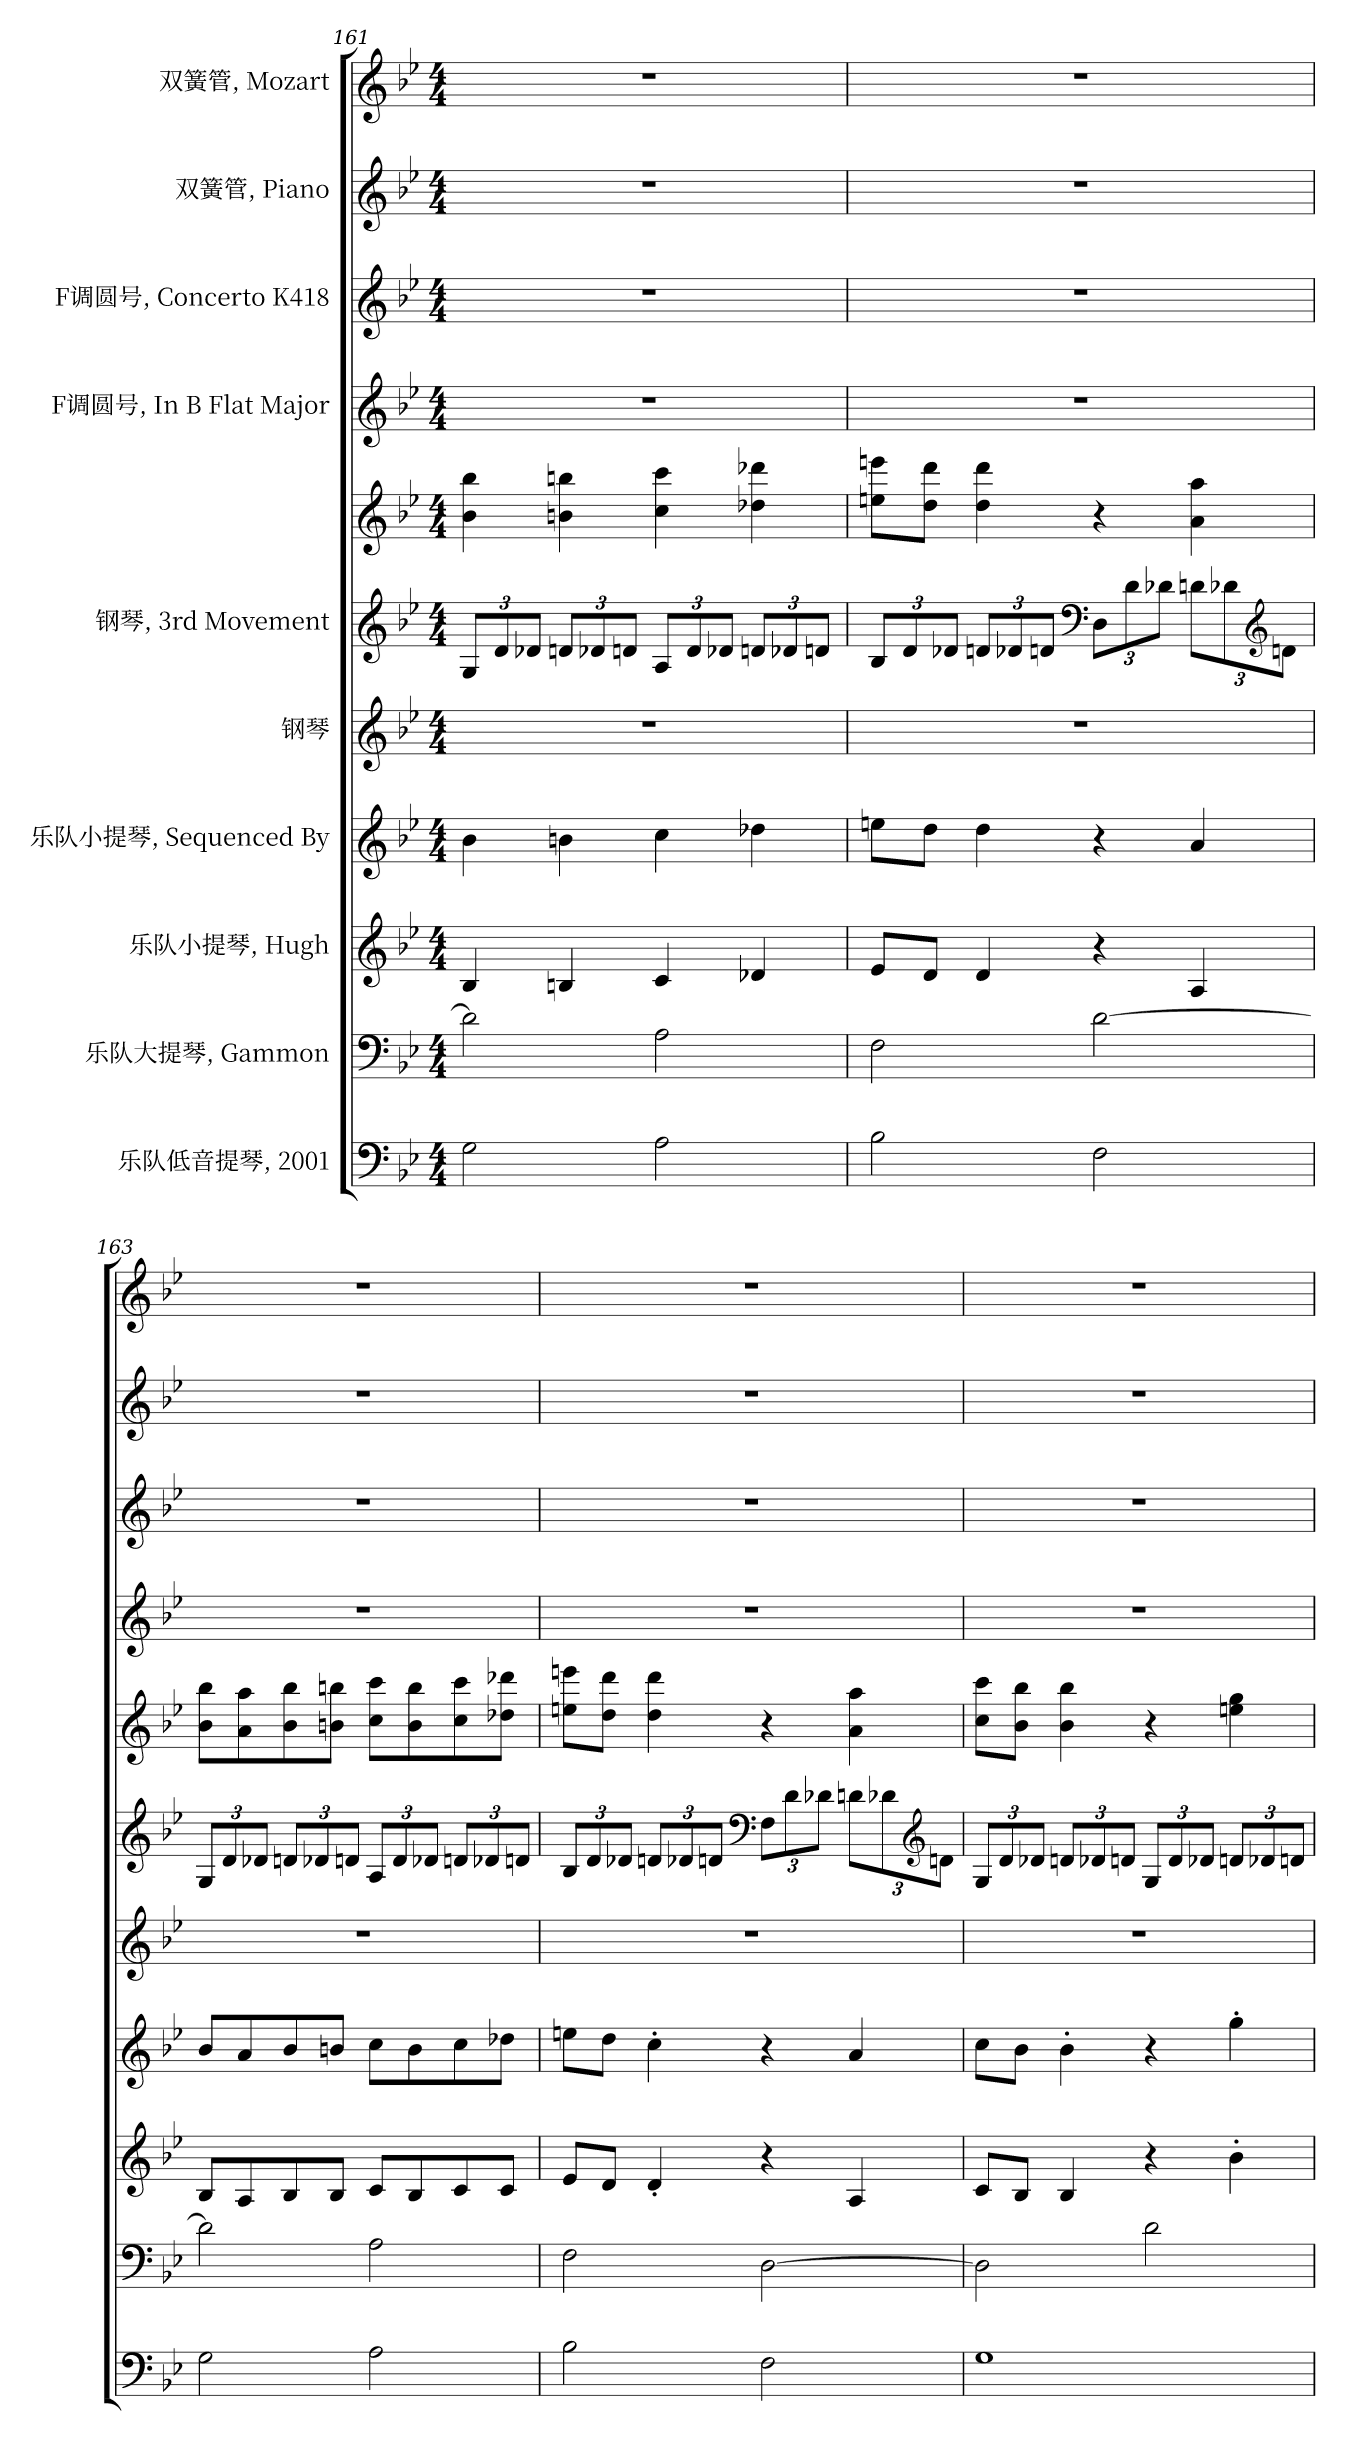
**kern	**kern	**kern	**kern	**kern	**kern	**kern	**kern	**kern	**kern	**kern
*part10	*part9	*part8	*part7	*part6	*part5	*part5	*part4	*part3	*part2	*part1
*staff11	*staff10	*staff9	*staff8	*staff7	*staff6	*staff5	*staff4	*staff3	*staff2	*staff1
*I"乐队低音提琴, 2001	*I"乐队大提琴, Gammon	*I"乐队小提琴,  Hugh	*I"乐队小提琴, Sequenced By	*I"钢琴	*I"钢琴, 3rd Movement	*	*I"F调圆号, In B Flat Major	*I"F调圆号, Concerto K418	*I"双簧管,  Piano	*I"双簧管,  Mozart
*clefF4	*clefF4	*clefG2	*clefG2	*clefG2	*clefG2	*clefG2	*clefG2	*clefG2	*clefG2	*clefG2
*ITrd7c12	*	*	*	*	*	*	*ITrd4c7	*ITrd4c7	*	*
*k[b-e-]	*k[b-e-]	*k[b-e-]	*k[b-e-]	*k[b-e-]	*k[b-e-]	*k[b-e-]	*k[b-e-a-]	*k[b-e-a-]	*k[b-e-]	*k[b-e-]
*M4/4	*M4/4	*M4/4	*M4/4	*M4/4	*M4/4	*M4/4	*M4/4	*M4/4	*M4/4	*M4/4
*	*	*	*	*	*Xbrackettup	*	*	*	*	*
=161	=161	=161	=161	=161	=161	=161	=161	=161	=161	=161
2GG\	2d\]	4B-/	4b-\	1r	12G/L	4b-\ 4bb-\	1r	1r	1r	1r
.	.	.	.	.	12d/	.	.	.	.	.
.	.	.	.	.	12d-X/J	.	.	.	.	.
.	.	4Bn/	4bn\	.	12dn/L	4bn\ 4bbn\	.	.	.	.
.	.	.	.	.	12d-X/	.	.	.	.	.
.	.	.	.	.	12dn/J	.	.	.	.	.
2AA\	2A\	4c/	4cc\	.	12A/L	4cc\ 4ccc\	.	.	.	.
.	.	.	.	.	12d/	.	.	.	.	.
.	.	.	.	.	12d-X/J	.	.	.	.	.
.	.	4d-X/	4dd-X\	.	12dn/L	4dd-X\ 4ddd-X\	.	.	.	.
.	.	.	.	.	12d-X/	.	.	.	.	.
.	.	.	.	.	12dn/J	.	.	.	.	.
!!LO:PB:g=z
=162	=162	=162	=162	=162	=162	=162	=162	=162	=162	=162
2BB-\	2F\	8e-/L	8een\L	1r	12B-/L	8een\ 8eeen\L	1r	1r	1r	1r
.	.	.	.	.	12d/	.	.	.	.	.
.	.	8d/J	8dd\J	.	.	8dd\ 8ddd\J	.	.	.	.
.	.	.	.	.	12d-X/J	.	.	.	.	.
.	.	4d/	4dd\	.	12dn/L	4dd\ 4ddd\	.	.	.	.
.	.	.	.	.	12d-X/	.	.	.	.	.
.	.	.	.	.	12dn/J	.	.	.	.	.
*	*	*	*	*	*clefF4	*	*	*	*	*
2FF\	[2d\	4r	4r	.	12D\L	4r	.	.	.	.
.	.	.	.	.	12d\	.	.	.	.	.
.	.	.	.	.	12d-X\J	.	.	.	.	.
.	.	4A/	4a/	.	12dn\L	4a\ 4aa\	.	.	.	.
.	.	.	.	.	12d-X\	.	.	.	.	.
*	*	*	*	*	*clefG2	*	*	*	*	*
.	.	.	.	.	12dn\J	.	.	.	.	.
=163	=163	=163	=163	=163	=163	=163	=163	=163	=163	=163
2GG\	2d\]	8B-/L	8b-/L	1r	12G/L	8b-\ 8bb-\L	1r	1r	1r	1r
.	.	.	.	.	12d/	.	.	.	.	.
.	.	8A/	8a/	.	.	8a\ 8aa\	.	.	.	.
.	.	.	.	.	12d-X/J	.	.	.	.	.
.	.	8B-/	8b-/	.	12dn/L	8b-\ 8bb-\	.	.	.	.
.	.	.	.	.	12d-X/	.	.	.	.	.
.	.	8B-/J	8bn/J	.	.	8bn\ 8bbn\J	.	.	.	.
.	.	.	.	.	12dn/J	.	.	.	.	.
2AA\	2A\	8c/L	8cc\L	.	12A/L	8cc\ 8ccc\L	.	.	.	.
.	.	.	.	.	12d/	.	.	.	.	.
.	.	8B-/	8b\	.	.	8b\ 8bb\	.	.	.	.
.	.	.	.	.	12d-X/J	.	.	.	.	.
.	.	8c/	8cc\	.	12dn/L	8cc\ 8ccc\	.	.	.	.
.	.	.	.	.	12d-X/	.	.	.	.	.
.	.	8c/J	8dd-X\J	.	.	8dd-X\ 8ddd-X\J	.	.	.	.
.	.	.	.	.	12dn/J	.	.	.	.	.
!!LO:PB:g=z
=164	=164	=164	=164	=164	=164	=164	=164	=164	=164	=164
2BB-\	2F\	8e-/L	8een\L	1r	12B-/L	8een\ 8eeen\L	1r	1r	1r	1r
.	.	.	.	.	12d/	.	.	.	.	.
.	.	8d/J	8dd\J	.	.	8dd\ 8ddd\J	.	.	.	.
.	.	.	.	.	12d-X/J	.	.	.	.	.
.	.	4d'/	4cc'\	.	12dn/L	4dd\ 4ddd\	.	.	.	.
.	.	.	.	.	12d-X/	.	.	.	.	.
.	.	.	.	.	12dn/J	.	.	.	.	.
*	*	*	*	*	*clefF4	*	*	*	*	*
2FF\	[2D\	4r	4r	.	12F\L	4r	.	.	.	.
.	.	.	.	.	12d\	.	.	.	.	.
.	.	.	.	.	12d-X\J	.	.	.	.	.
.	.	4A/	4a/	.	12dn\L	4a\ 4aa\	.	.	.	.
.	.	.	.	.	12d-X\	.	.	.	.	.
*	*	*	*	*	*clefG2	*	*	*	*	*
.	.	.	.	.	12dn\J	.	.	.	.	.
=165	=165	=165	=165	=165	=165	=165	=165	=165	=165	=165
1GG	2D\]	8c/L	8cc\L	1r	12G/L	8cc\ 8ccc\L	1r	1r	1r	1r
.	.	.	.	.	12d/	.	.	.	.	.
.	.	8B-/J	8b-\J	.	.	8b-\ 8bb-\J	.	.	.	.
.	.	.	.	.	12d-X/J	.	.	.	.	.
.	.	4B-/	4b-'\	.	12dn/L	4b-\ 4bb-\	.	.	.	.
.	.	.	.	.	12d-X/	.	.	.	.	.
.	.	.	.	.	12dn/J	.	.	.	.	.
.	2d\	4r	4r	.	12G/L	4r	.	.	.	.
.	.	.	.	.	12d/	.	.	.	.	.
.	.	.	.	.	12d-X/J	.	.	.	.	.
.	.	4b-'\	4gg'\	.	12dn/L	4een\ 4gg\	.	.	.	.
.	.	.	.	.	12d-X/	.	.	.	.	.
.	.	.	.	.	12dn/J	.	.	.	.	.
=	=	=	=	=	=	=	=	=	=	=
*-	*-	*-	*-	*-	*-	*-	*-	*-	*-	*-
